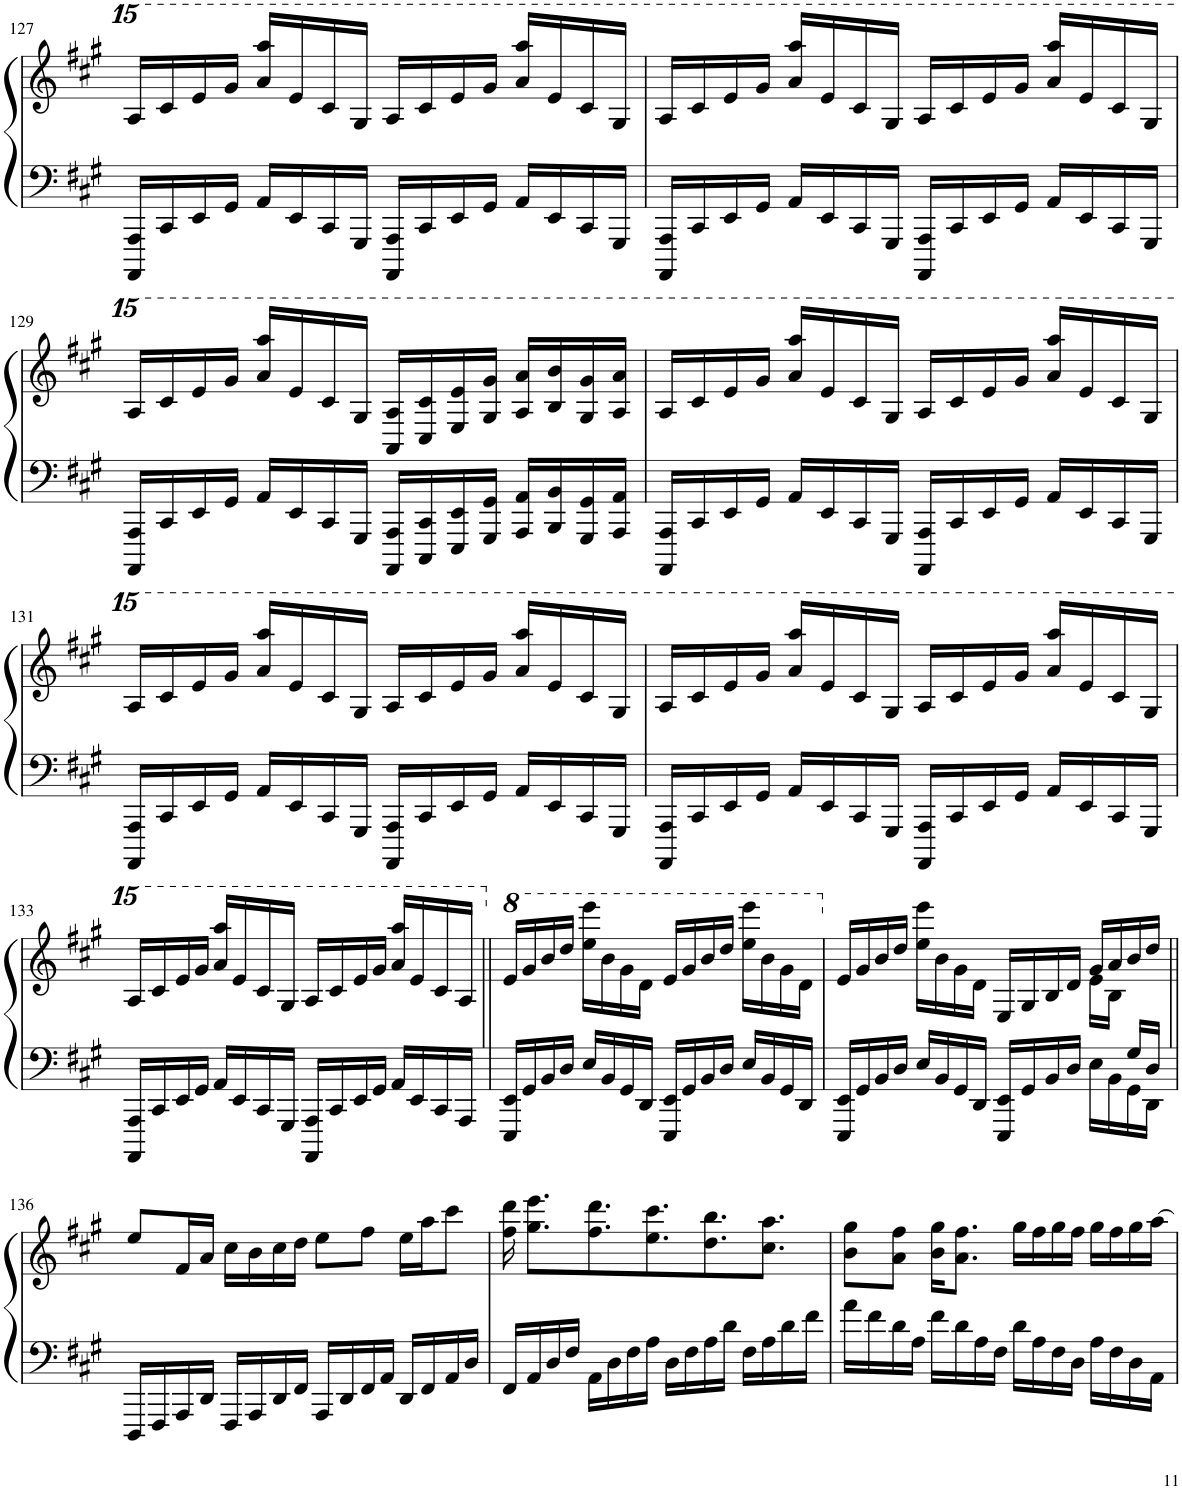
**kern	**kern
*part1	*part1
*staff2	*staff1
*I"Piano	*
*I'Pno.	*
!!LO:PB:g=z
*clefF4	*clefG2
*k[f#c#g#]	*k[f#c#g#]
*M4/4	*M4/4
=127	=127
16AAAA/ 16AAA/LL	16aa/LL
16CC#/	16ccc#/
16EE/	16eee/
16GG#/JJ	16ggg#/JJ
16AA/LL	16aaa/ 16aaaa/LL
16EE/	16eee/
16CC#/	16ccc#/
16GGG#/JJ	16gg#/JJ
16AAAA/ 16AAA/LL	16aa/LL
16CC#/	16ccc#/
16EE/	16eee/
16GG#/JJ	16ggg#/JJ
16AA/LL	16aaa/ 16aaaa/LL
16EE/	16eee/
16CC#/	16ccc#/
16GGG#/JJ	16gg#/JJ
=128	=128
16AAAA/ 16AAA/LL	16aa/LL
16CC#/	16ccc#/
16EE/	16eee/
16GG#/JJ	16ggg#/JJ
16AA/LL	16aaa/ 16aaaa/LL
16EE/	16eee/
16CC#/	16ccc#/
16GGG#/JJ	16gg#/JJ
16AAAA/ 16AAA/LL	16aa/LL
16CC#/	16ccc#/
16EE/	16eee/
16GG#/JJ	16ggg#/JJ
16AA/LL	16aaa/ 16aaaa/LL
16EE/	16eee/
16CC#/	16ccc#/
16GGG#/JJ	16gg#/JJ
!!LO:LB:g=z
=129	=129
16AAAA/ 16AAA/LL	16aa/LL
16CC#/	16ccc#/
16EE/	16eee/
16GG#/JJ	16ggg#/JJ
16AA/LL	16aaa/ 16aaaa/LL
16EE/	16eee/
16CC#/	16ccc#/
16GGG#/JJ	16gg#/JJ
16AAAA/ 16AAA/LL	16a/ 16aa/LL
16CCC#/ 16CC#/	16cc#/ 16ccc#/
16EEE/ 16EE/	16ee/ 16eee/
16GGG#/ 16GG#/JJ	16gg#/ 16ggg#/JJ
16AAA/ 16AA/LL	16aa/ 16aaa/LL
16BBB/ 16BB/	16bb/ 16bbb/
16GGG#/ 16GG#/	16gg#/ 16ggg#/
16AAA/ 16AA/JJ	16aa/ 16aaa/JJ
=130	=130
16AAAA/ 16AAA/LL	16aa/LL
16CC#/	16ccc#/
16EE/	16eee/
16GG#/JJ	16ggg#/JJ
16AA/LL	16aaa/ 16aaaa/LL
16EE/	16eee/
16CC#/	16ccc#/
16GGG#/JJ	16gg#/JJ
16AAAA/ 16AAA/LL	16aa/LL
16CC#/	16ccc#/
16EE/	16eee/
16GG#/JJ	16ggg#/JJ
16AA/LL	16aaa/ 16aaaa/LL
16EE/	16eee/
16CC#/	16ccc#/
16GGG#/JJ	16gg#/JJ
!!LO:LB:g=z
=131	=131
16AAAA/ 16AAA/LL	16aa/LL
16CC#/	16ccc#/
16EE/	16eee/
16GG#/JJ	16ggg#/JJ
16AA/LL	16aaa/ 16aaaa/LL
16EE/	16eee/
16CC#/	16ccc#/
16GGG#/JJ	16gg#/JJ
16AAAA/ 16AAA/LL	16aa/LL
16CC#/	16ccc#/
16EE/	16eee/
16GG#/JJ	16ggg#/JJ
16AA/LL	16aaa/ 16aaaa/LL
16EE/	16eee/
16CC#/	16ccc#/
16GGG#/JJ	16gg#/JJ
=132	=132
16AAAA/ 16AAA/LL	16aa/LL
16CC#/	16ccc#/
16EE/	16eee/
16GG#/JJ	16ggg#/JJ
16AA/LL	16aaa/ 16aaaa/LL
16EE/	16eee/
16CC#/	16ccc#/
16GGG#/JJ	16gg#/JJ
16AAAA/ 16AAA/LL	16aa/LL
16CC#/	16ccc#/
16EE/	16eee/
16GG#/JJ	16ggg#/JJ
16AA/LL	16aaa/ 16aaaa/LL
16EE/	16eee/
16CC#/	16ccc#/
16GGG#/JJ	16gg#/JJ
!!LO:LB:g=z
=133	=133
16AAAA/ 16AAA/LL	16aa/LL
16CC#/	16ccc#/
16EE/	16eee/
16GG#/JJ	16ggg#/JJ
16AA/LL	16aaa/ 16aaaa/LL
16EE/	16eee/
16CC#/	16ccc#/
16GGG#/JJ	16gg#/JJ
16AAAA/ 16AAA/LL	16aa/LL
16CC#/	16ccc#/
16EE/	16eee/
16GG#/JJ	16ggg#/JJ
16AA/LL	16aaa/ 16aaaa/LL
16EE/	16eee/
16CC#/	16ccc#/
16AAA/JJ	16aa/JJ
=134||	=134||
*	*8va
16EEE/ 16EE/LL	16ee/LL
16GG#/	16gg#/
16BB/	16bb/
16D/JJ	16ddd/JJ
16E/LL	16eee\ 16eeee\LL
16BB/	16bb\
16GG#/	16gg#\
16DD/JJ	16dd\JJ
16EEE/ 16EE/LL	16ee/LL
16GG#/	16gg#/
16BB/	16bb/
16D/JJ	16ddd/JJ
16E/LL	16eee\ 16eeee\LL
16BB/	16bb\
16GG#/	16gg#\
16DD/JJ	16dd\JJ
=135	=135
*^	*
*	*	*X8va
*	*	*^
16EEE/ 16EE/LL	2..ryy	16e/LL	2.ryy
16GG#/	.	16g#/	.
16BB/	.	16b/	.
16D/JJ	.	16dd/JJ	.
16E/LL	.	16ee\ 16eee\LL	.
16BB/	.	16b\	.
16GG#/	.	16g#\	.
16DD/JJ	.	16d\JJ	.
16EEE/ 16EE/LL	.	16E/LL	.
16GG#/	.	16G#/	.
16BB/	.	16B/	.
16D/JJ	.	16d/JJ	.
16E\LL	.	16g#/LL	16e\LL
16BB\	.	16a/	16B\JJ
16GG#\	16G#/LL	16b/	8ryy
16DD\JJ	16D/JJ	16dd/JJ	.
*v	*v	*	*
*	*v	*v
!!LO:LB:g=z
=136||	=136||
16DDD/LL	8ee/L
16FFF#/	.
16AAA/	16f#/L
16DD/JJ	16a/JJ
16FFF#/LL	16cc#\LL
16AAA/	16b\
16DD/	16cc#\
16FF#/JJ	16dd\JJ
16AAA/LL	8ee\L
16DD/	.
16FF#/	8ff#\J
16AA/JJ	.
16DD/LL	16ee\LL
16FF#/	16aa\J
16AA/	8ccc#\J
16D/JJ	.
=137	=137
16FF#/LL	16ff#\ 16ddd\
16AA/	8.gg#\ 8.eee\L
16D/	.
16F#/JJ	.
16AA\LL	8.ff#\ 8.ddd\
16D\	.
16F#\	.
16A\JJ	8.ee\ 8.ccc#\
16D\LL	.
16F#\	.
16A\	8.dd\ 8.bb\
16d\JJ	.
16F#\LL	.
16A\	8.cc#\ 8.aa\J
16d\	.
16f#\JJ	.
=138	=138
16a\LL	8b\ 8gg#\L
16f#\	.
16d\	8a\ 8ff#\J
16A\JJ	.
16f#\LL	16b\ 16gg#\KL
16d\	8.a\ 8.ff#\J
16A\	.
16F#\JJ	.
16d\LL	16gg#\LL
16A\	16ff#\
16F#\	16gg#\
16D\JJ	16ff#\JJ
16A\LL	16gg#\LL
16F#\	16ff#\
16D\	16gg#\
16AA\JJ	[16aa\JJ
=	=
*-	*-
